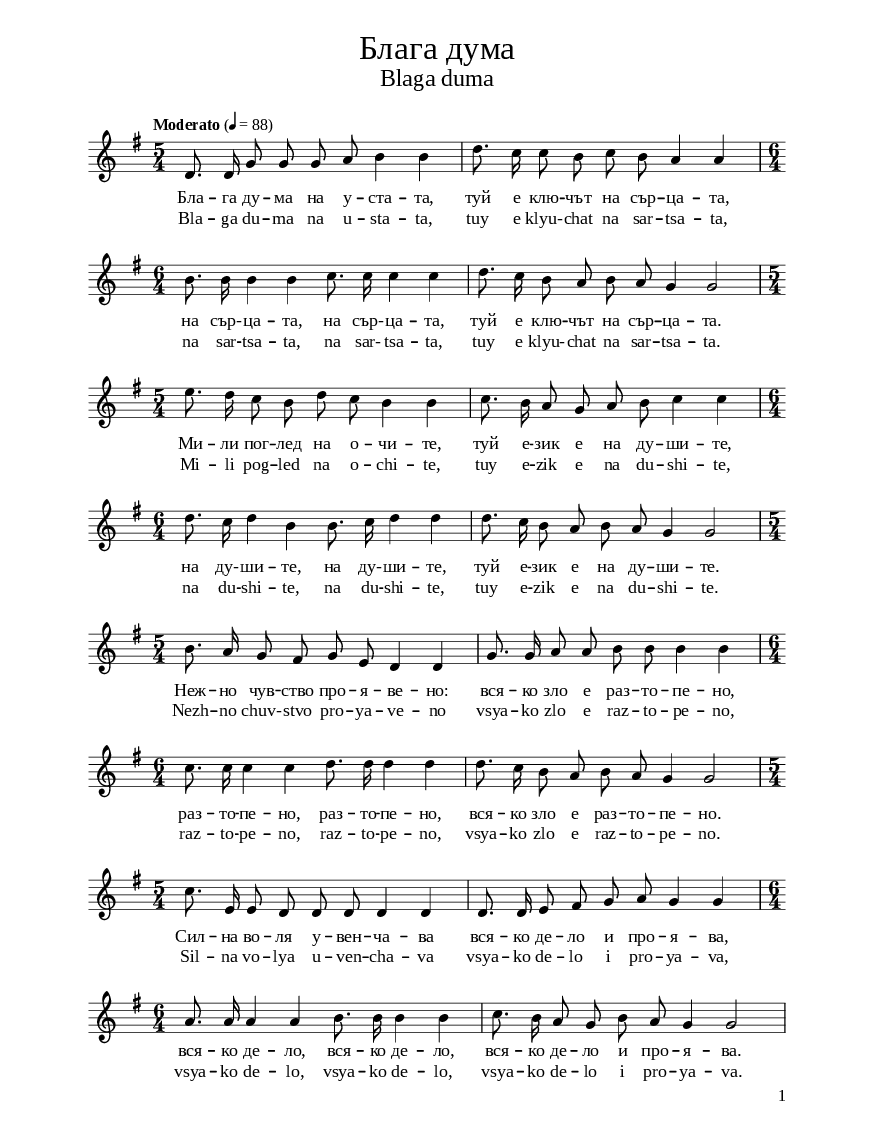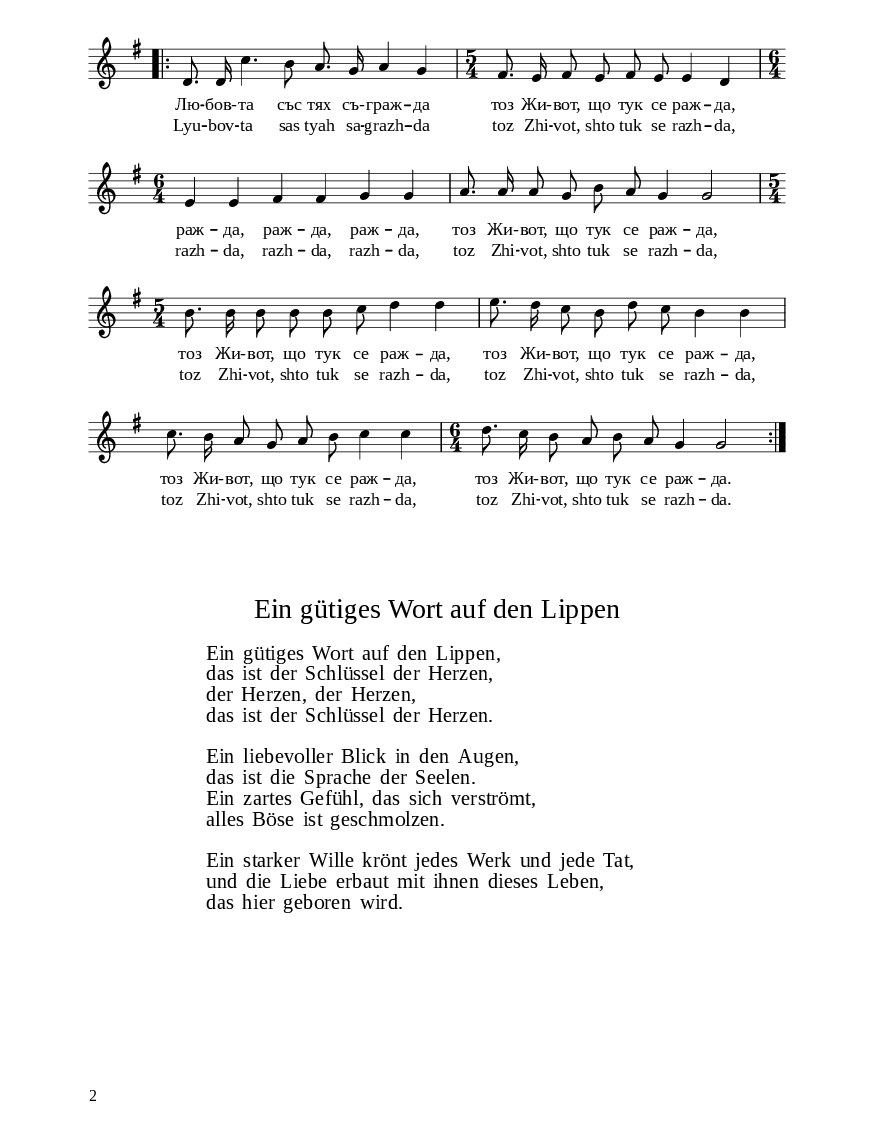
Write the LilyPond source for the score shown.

\version "2.24.0"

% include paper part and global functions
\include "include/globals.ily"

\bookpart {
  \include "include/bookpart-paper.ily"
  \score {
    \include "include/score-layout.ily"

    \new Voice \absolute {
      \clef treble
      \key g \major
      \time 5/4
      \tempoFunc "Moderato" 4 "88"
      \autoBeamOff

      d'8. d'16 g'8 g' g' a' b'4 b' | d''8. c''16 c''8 b' c'' b' a'4 a' \break |

      \time 6/4  b'8. b'16 b'4 b' c''8. c''16 c''4 c'' | d''8. c''16 b'8 a' b' a' g'4 g'2 \break |

      \time 5/4  e''8. d''16 c''8 b' d'' c'' b'4 b' | c''8. b'16 a'8 g' a' b' c''4 c'' \break |

      \time 6/4  d''8. c''16 d''4 b' b'8. c''16 d''4 d'' | d''8. c''16 b'8 a' b' a' g'4 g'2 \break |

      \time 5/4  b'8. a'16 g'8 fis' g' e' d'4 d' | g'8. g'16 a'8 a' b' b' b'4 b' \break |

      \time 6/4  c''8. c''16 c''4 c'' d''8. d''16 d''4 d'' | d''8. c''16 b'8 a' b' a' g'4 g'2 \break |

      \time 5/4  c''8. e'16 e'8 d' d' d' d'4 d' | d'8. d'16 e'8 fis' g' a' g'4 g' | \break

      \time 6/4  a'8. a'16 a'4 a' b'8. b'16 b'4 b' | c''8. b'16 a'8 g' b' a' g'4 g'2 \break |


      \repeat volta 2 {
        d'8. d'16 c''4. b'8 a'8. g'16 a'4 g' | \time 5/4  fis'8. e'16 fis'8 e' fis' e' e'4 d' \break |

        \time 6/4  e'4 e' fis' fis' g' g' | a'8. a'16 a'8 g' b' a' g'4 g'2 \break |

        \time 5/4  b'8. b'16 b'8 b' b' c'' d''4 d'' | e''8. d''16 c''8 b' d'' c'' b'4 b' \break |

        c''8. b'16 a'8 g' a' b' c''4 c'' | \time 6/4  d''8. c''16 b'8 a' b' a' g'4 g'2 \break |
      }
    }

    \addlyrics {
      Бла -- га ду
      -- ма на у -- ста -- та, туй е клю -- чът на
      сър -- ца -- та, на "сър-" -- ца -- та, на "сър-" --
      ца -- та, туй е клю -- чът на сър -- ца -- та.
      Ми -- ли пог -- лед на о -- чи -- те, туй е --
      зик е на ду -- ши -- те, на "ду-" -- ши -- те, на
      "ду-" -- ши -- те, туй е -- зик е на ду -- ши --
      те. Неж -- но чув -- ство про -- я -- ве -- но:
      вся -- ко зло е раз -- то -- пе -- но, раз -- то
      -- пе -- но, раз -- то -- пе -- но, вся -- ко зло
      е раз -- то -- пе -- но. Сил -- на во -- ля у --
      вен -- ча -- ва вся -- ко де -- ло и про -- я --
      ва, вся -- ко де -- ло, вся -- ко де -- ло, вся
      -- ко де -- ло и про -- я -- ва. Лю -- "бов-" -- та
      със тях "съ-" -- граж -- да тоз "Жи-" -- вот, що тук
      се раж -- да, раж -- да, раж -- да, раж -- да,
      тоз "Жи-" -- вот, що тук се раж -- да, тоз "Жи-" --
      вот, що тук се раж -- да, тоз "Жи-" -- вот, що
      тук се раж -- да, тоз "Жи-" -- вот, що тук се раж
      -- да, тоз "Жи-" -- вот, що тук се раж -- да.
    }
    \addlyrics {
      Bla -- ga du -- ma
      na u -- sta -- ta, tuy e "klyu-" -- chat na sar -- tsa -- ta, na
      sar -- tsa -- ta, na "sar-" -- tsa -- ta, tuy e "klyu-" -- chat na sar
      -- tsa -- ta. Mi -- li pog -- led na o -- chi -- te, tuy e --
      zik e na du -- shi -- te, na du -- shi -- te, na du -- shi --
      te, tuy e -- zik e na du -- shi -- te. Nezh -- no "chuv-" -- stvo
      pro -- ya -- ve -- no vsya -- ko zlo e raz -- to -- pe -- no, raz
      -- to -- pe -- no, raz -- to -- pe -- no, vsya -- ko zlo e raz
      -- to -- pe -- no. Sil -- na vo -- lya u -- ven -- cha -- va vsya
      -- ko de -- lo i pro -- ya -- va, vsya -- ko de -- lo, vsya --
      ko de -- lo, vsya -- ko de -- lo i pro -- ya -- va. Lyu -- bov
      -- ta sas tyah sa -- grazh -- da toz Zhi -- vot, shto tuk se razh
      -- da, razh -- da, razh -- da, razh -- da, toz Zhi -- vot,
      shto tuk se razh -- da, toz Zhi -- vot, shto tuk se razh --
      da, toz Zhi -- vot, shto tuk se razh -- da, toz Zhi -- vot,
      shto tuk se razh -- da, toz Zhi -- vot, shto tuk se razh --
      da.}
      
      \header {
        title = \titleFunc "Блага дума" "Blaga duma"
      }

      \midi{}

    } % score


 \markup \empty-two
    
    % include foreign translation(s) of the song
    \version "2.24.0"

\markup \fill-line { \fontsize #deTitleFontSize "Ein gütiges Wort auf den Lippen" }
\markup \null
\markup \null
\markup \fontsize #deCoupletFontSize {
  \hspace #10
  \override #`(baseline-skip . ,deCoupletBaselineSkip)

  \column {
    \line { " "Ein gütiges Wort auf den Lippen, }

    \line { " "das ist der Schlüssel der Herzen,}

    \line { " "der Herzen, der Herzen,}

    \line { " "das ist der Schlüssel der Herzen.}
    \line { " " }

    \line { " "Ein liebevoller Blick in den Augen,}

    \line { " "das ist die Sprache der Seelen.}

    \line { " "Ein zartes Gefühl, das sich verströmt,}

    \line { " "alles Böse ist geschmolzen.}
    \line { " " }

    \line { " "Ein starker Wille krönt jedes Werk und jede Tat,}

    \line { " "und die Liebe erbaut mit ihnen dieses Leben, }

    \line { " "das hier geboren wird.}

  }
}


  } % bookpart
